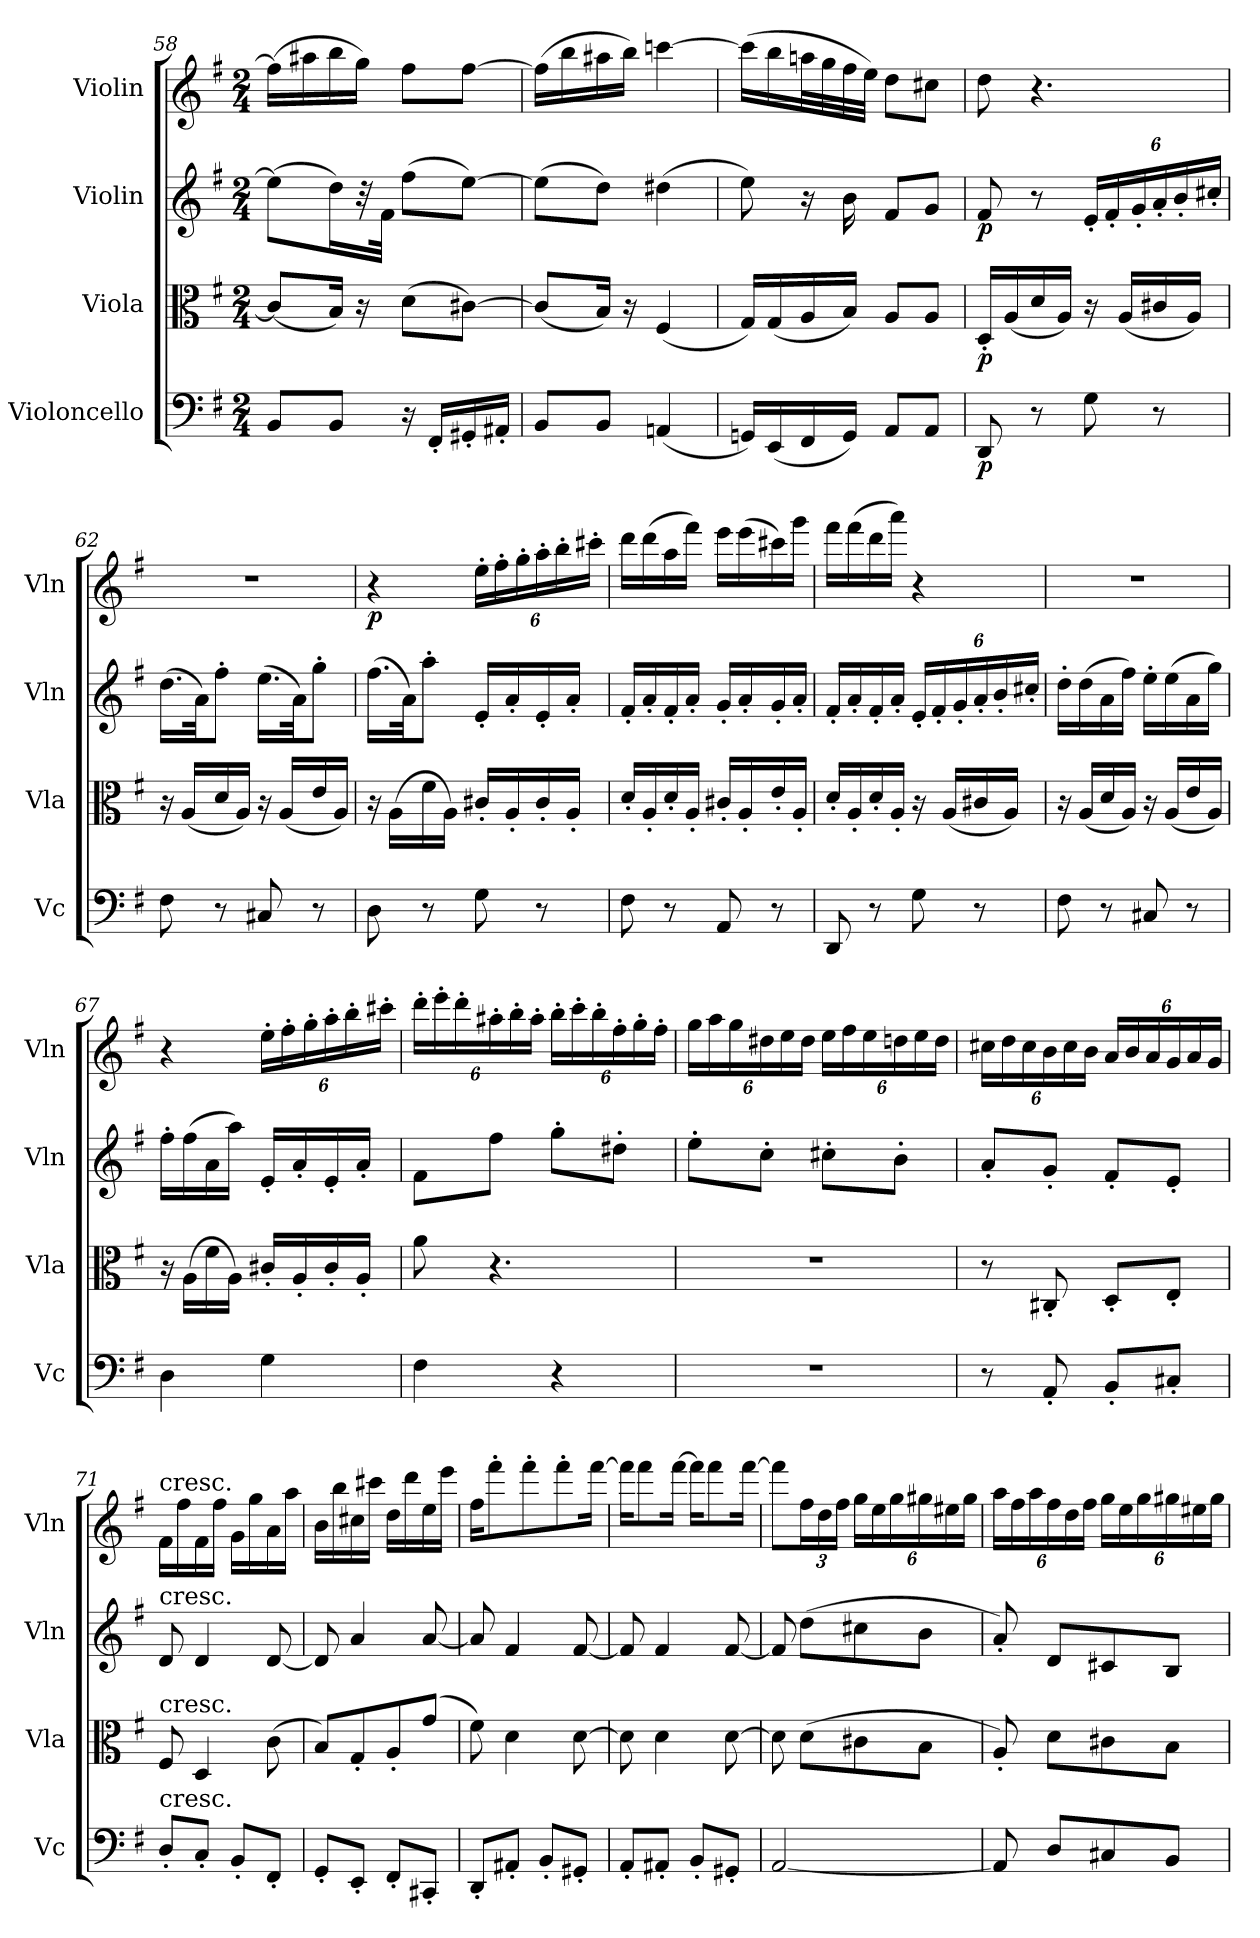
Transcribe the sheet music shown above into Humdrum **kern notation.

**kern	**dynam	**kern	**dynam	**kern	**dynam	**kern	**dynam
*part4	*part4	*part3	*part3	*part2	*part2	*part1	*part1
*staff4	*staff4	*staff3	*staff3	*staff2	*staff2	*staff1	*staff1
*I"Violoncello	*	*I"Viola	*	*I"Violin	*	*I"Violin	*
*I'Vc	*	*I'Vla	*	*I'Vln	*	*I'Vln	*
*clefF4	*	*clefC3	*	*clefG2	*	*clefG2	*
*k[f#]	*	*k[f#]	*	*k[f#]	*	*k[f#]	*
*G:	*	*G:	*	*G:	*	*G:	*
*M2/4	*	*M2/4	*	*M2/4	*	*M2/4	*
=58	=58	=58	=58	=58	=58	=58	=58
8BB/L	.	(8c#/L]	.	(8ee\L]	.	(16ff#\LL]	.
.	.	.	.	.	.	16aa#X\	.
8BB/J	.	16B/Jk)	.	16dd\L)	.	16bb\	.
.	.	16r	.	32r	.	16gg\JJ)	.
.	.	.	.	32f#\JJk	.	.	.
16r	.	(8d\L	.	(8ff#\L	.	8ff#\L	.
16FF#'/LL	.	.	.	.	.	.	.
16GG#X'/	.	[8c#X\J)	.	[8ee\J)	.	[8ff#\J	.
16AA#X'/JJ	.	.	.	.	.	.	.
=59	=59	=59	=59	=59	=59	=59	=59
8BB/L	.	(8c#/L]	.	(8ee\L]	.	(16ff#\LL]	.
.	.	.	.	.	.	16bb\	.
8BB/J	.	16B/Jk)	.	8dd\J)	.	16aa#X\	.
.	.	16r	.	.	.	16bb\JJ)	.
(4AAn/	.	(4F#/	.	(4dd#X\	.	[4cccn\	.
=60	=60	=60	=60	=60	=60	=60	=60
16GGn/LL)	.	16G/LL)	.	8ee\)	.	(16ccc\LL]	.
(16EE/	.	(16G/	.	.	.	16bb\	.
16FF#/	.	16A/	.	16r	.	32aan\L	.
.	.	.	.	.	.	32gg\	.
16GG/JJ)	.	16B/JJ)	.	16b\	.	32ff#\	.
.	.	.	.	.	.	32ee\JJJ)	.
8AA/L	.	8A/L	.	8f#/L	.	8dd\L	.
8AA/J	.	8A/J	.	8g/J	.	8cc#X\J	.
=61	=61	=61	=61	=61	=61	=61	=61
8DD/	p	16D'/LL	p	8f#/	p	8dd\	.
.	.	(16A/	.	.	.	.	.
8r	.	16d/	.	8r	.	4.r	.
.	.	16A/JJ)	.	.	.	.	.
8G\	.	16r	.	24e'/LL	.	.	.
.	.	.	.	24f#'/	.	.	.
.	.	(16A/LL	.	.	.	.	.
.	.	.	.	24g'/	.	.	.
8r	.	16c#X/	.	24a'/	.	.	.
.	.	.	.	24b'/	.	.	.
.	.	16A/JJ)	.	.	.	.	.
.	.	.	.	24cc#X'/JJ	.	.	.
=62	=62	=62	=62	=62	=62	=62	=62
8F#\	.	16r	.	(16.dd\LL	.	2r	.
.	.	(16A/LL	.	.	.	.	.
.	.	.	.	32a\JK)	.	.	.
8r	.	16d/	.	8ff#'\J	.	.	.
.	.	16A/JJ)	.	.	.	.	.
8C#X/	.	16r	.	(16.ee\LL	.	.	.
.	.	(16A/LL	.	.	.	.	.
.	.	.	.	32a\JK)	.	.	.
8r	.	16e/	.	8gg'\J	.	.	.
.	.	16A/JJ)	.	.	.	.	.
=63	=63	=63	=63	=63	=63	=63	=63
8D\	.	16r	.	(16.ff#\LL	.	4r	p
.	.	(16A\LL	.	.	.	.	.
.	.	.	.	32a\JK)	.	.	.
8r	.	16f#\	.	8aa'\J	.	.	.
.	.	16A\JJ)	.	.	.	.	.
8G\	.	16c#X'/LL	.	16e'/LL	.	24ee'\LL	.
.	.	.	.	.	.	24ff#'\	.
.	.	16A'/	.	16a'/	.	.	.
.	.	.	.	.	.	24gg'\	.
8r	.	16c#'/	.	16e'/	.	24aa'\	.
.	.	.	.	.	.	24bb'\	.
.	.	16A'/JJ	.	16a'/JJ	.	.	.
.	.	.	.	.	.	24ccc#X'\JJ	.
=64	=64	=64	=64	=64	=64	=64	=64
8F#\	.	16d'/LL	.	16f#'/LL	.	16ddd\LL	.
.	.	16A'/	.	16a'/	.	(16ddd\	.
8r	.	16d'/	.	16f#'/	.	16aa\	.
.	.	16A'/JJ	.	16a'/JJ	.	16fff#\JJ)	.
8AA/	.	16c#X'/LL	.	16g'/LL	.	16eee\LL	.
.	.	16A'/	.	16a'/	.	(16eee\	.
8r	.	16e'/	.	16g'/	.	16ccc#X\)	.
.	.	16A'/JJ	.	16a'/JJ	.	16ggg\JJ	.
=65	=65	=65	=65	=65	=65	=65	=65
8DD/	.	16d'/LL	.	16f#'/LL	.	16fff#\LL	.
.	.	16A'/	.	16a'/	.	(16fff#\	.
8r	.	16d'/	.	16f#'/	.	16ddd\	.
.	.	16A'/JJ	.	16a'/JJ	.	16aaa\JJ)	.
8G\	.	16r	.	24e'/LL	.	4r	.
.	.	.	.	24f#'/	.	.	.
.	.	(16A/LL	.	.	.	.	.
.	.	.	.	24g'/	.	.	.
8r	.	16c#X/	.	24a'/	.	.	.
.	.	.	.	24b'/	.	.	.
.	.	16A/JJ)	.	.	.	.	.
.	.	.	.	24cc#X'/JJ	.	.	.
=66	=66	=66	=66	=66	=66	=66	=66
8F#\	.	16r	.	16dd'\LL	.	2r	.
.	.	(16A/LL	.	(16dd\	.	.	.
8r	.	16d/	.	16a\	.	.	.
.	.	16A/JJ)	.	16ff#\JJ)	.	.	.
8C#X/	.	16r	.	16ee'\LL	.	.	.
.	.	(16A/LL	.	(16ee\	.	.	.
8r	.	16e/	.	16a\	.	.	.
.	.	16A/JJ)	.	16gg\JJ)	.	.	.
=67	=67	=67	=67	=67	=67	=67	=67
4D\	.	16r	.	16ff#'\LL	.	4r	.
.	.	(16A\LL	.	(16ff#\	.	.	.
.	.	16f#\	.	16a\	.	.	.
.	.	16A\JJ)	.	16aa\JJ)	.	.	.
4G\	.	16c#X'/LL	.	16e'/LL	.	24ee'\LL	.
.	.	.	.	.	.	24ff#'\	.
.	.	16A'/	.	16a'/	.	.	.
.	.	.	.	.	.	24gg'\	.
.	.	16c#'/	.	16e'/	.	24aa'\	.
.	.	.	.	.	.	24bb'\	.
.	.	16A'/JJ	.	16a'/JJ	.	.	.
.	.	.	.	.	.	24ccc#X'\JJ	.
=68	=68	=68	=68	=68	=68	=68	=68
4F#\	.	8a\	.	8f#\L	.	24ddd'\LL	.
.	.	.	.	.	.	24eee'\	.
.	.	.	.	.	.	24ddd'\	.
.	.	4.r	.	8ff#\J	.	24aa#X'\	.
.	.	.	.	.	.	24bb'\	.
.	.	.	.	.	.	24aa#'\JJ	.
4r	.	.	.	8gg'\L	.	24bb'\LL	.
.	.	.	.	.	.	24ccc'\	.
.	.	.	.	.	.	24bb'\	.
.	.	.	.	8dd#X'\J	.	24ff#'\	.
.	.	.	.	.	.	24gg'\	.
.	.	.	.	.	.	24ff#'\JJ	.
=69	=69	=69	=69	=69	=69	=69	=69
2r	.	2r	.	8ee'\L	.	24gg\LL	.
.	.	.	.	.	.	24aa\	.
.	.	.	.	.	.	24gg\	.
.	.	.	.	8cc'\J	.	24dd#X\	.
.	.	.	.	.	.	24ee\	.
.	.	.	.	.	.	24dd#\JJ	.
.	.	.	.	8cc#X'\L	.	24ee\LL	.
.	.	.	.	.	.	24ff#\	.
.	.	.	.	.	.	24ee\	.
.	.	.	.	8b'\J	.	24ddn\	.
.	.	.	.	.	.	24ee\	.
.	.	.	.	.	.	24dd\JJ	.
=70	=70	=70	=70	=70	=70	=70	=70
8r	.	8r	.	8a'/L	.	24cc#X\LL	.
.	.	.	.	.	.	24dd\	.
.	.	.	.	.	.	24cc#\	.
8AA'/	.	8C#X'/	.	8g'/J	.	24b\	.
.	.	.	.	.	.	24cc#\	.
.	.	.	.	.	.	24b\JJ	.
8BB'/L	.	8D'/L	.	8f#'/L	.	24a/LL	.
.	.	.	.	.	.	24b/	.
.	.	.	.	.	.	24a/	.
8C#X'/J	.	8E'/J	.	8e'/J	.	24g/	.
.	.	.	.	.	.	24a/	.
.	.	.	.	.	.	24g/JJ	.
=71	=71	=71	=71	=71	=71	=71	=71
!	!	!	!	!	!	!LO:TX:t=cresc.	!
!	!	!	!	!LO:TX:t=cresc.	!	!	!
!	!	!LO:TX:t=cresc.	!	!	!	!	!
!LO:TX:t=cresc.	!	!	!	!	!	!	!
8D'/L	.	8F#/	.	8d/	.	16f#\LL	.
.	.	.	.	.	.	16ff#\	.
8C'/J	.	4D/	.	4d/	.	16f#\	.
.	.	.	.	.	.	16ff#\JJ	.
8BB'/L	.	.	.	.	.	16g\LL	.
.	.	.	.	.	.	16gg\	.
8FF#'/J	.	(8c\	.	[8d/	.	16a\	.
.	.	.	.	.	.	16aa\JJ	.
=72	=72	=72	=72	=72	=72	=72	=72
8GG'/L	.	8B/L)	.	8d/]	.	16b\LL	.
.	.	.	.	.	.	16bb\	.
8EE'/J	.	8G'/	.	4a/	.	16cc#X\	.
.	.	.	.	.	.	16ccc#X\JJ	.
8FF#'/L	.	8A'/	.	.	.	16dd\LL	.
.	.	.	.	.	.	16ddd\	.
8CC#X'/J	.	(8g/J	.	[8a/	.	16ee\	.
.	.	.	.	.	.	16eee\JJ	.
=73	=73	=73	=73	=73	=73	=73	=73
8DD'/L	.	8f#\)	.	8a/]	.	16ff#\KL	.
.	.	.	.	.	.	8fff#'\	.
8AA#X'/J	.	4d\	.	4f#/	.	.	.
.	.	.	.	.	.	8fff#'\	.
8BB'/L	.	.	.	.	.	.	.
.	.	.	.	.	.	8fff#'\	.
8GG#X'/J	.	[8d\	.	[8f#/	.	.	.
.	.	.	.	.	.	[16fff#\Jk	.
=74	=74	=74	=74	=74	=74	=74	=74
8AA'/L	.	8d\]	.	8f#/]	.	16fff#\KL]	.
.	.	.	.	.	.	8fff#\	.
8AA#X'/J	.	4d\	.	4f#/	.	.	.
.	.	.	.	.	.	[16fff#\Jk	.
8BB'/L	.	.	.	.	.	16fff#\KL]	.
.	.	.	.	.	.	8fff#\	.
8GG#X'/J	.	[8d\	.	[8f#/	.	.	.
.	.	.	.	.	.	[16fff#\Jk	.
=75	=75	=75	=75	=75	=75	=75	=75
[2AA/	.	8d\]	.	8f#/]	.	8fff#\L]	.
.	.	(8d\L	.	(8dd\L	.	24ff#\L	.
.	.	.	.	.	.	24dd\	.
.	.	.	.	.	.	24ff#\JJ	.
.	.	8c#X\	.	8cc#X\	.	24gg\LL	.
.	.	.	.	.	.	24ee\	.
.	.	.	.	.	.	24gg\	.
.	.	8B\J	.	8b\J	.	24gg#X\	.
.	.	.	.	.	.	24ee#X\	.
.	.	.	.	.	.	24gg#\JJ	.
=76	=76	=76	=76	=76	=76	=76	=76
8AA/]	.	8A'/)	.	8a'/)	.	24aa\LL	.
.	.	.	.	.	.	24ff#\	.
.	.	.	.	.	.	24aa\	.
8D/L	.	8d\L	.	8d/L	.	24ff#\	.
.	.	.	.	.	.	24dd\	.
.	.	.	.	.	.	24ff#\JJ	.
8C#X/	.	8c#X\	.	8c#X/	.	24gg\LL	.
.	.	.	.	.	.	24ee\	.
.	.	.	.	.	.	24gg\	.
8BB/J	.	8B\J	.	8B/J	.	24gg#X\	.
.	.	.	.	.	.	24ee#X\	.
.	.	.	.	.	.	24gg#\JJ	.
=	=	=	=	=	=	=	=
*-	*-	*-	*-	*-	*-	*-	*-
